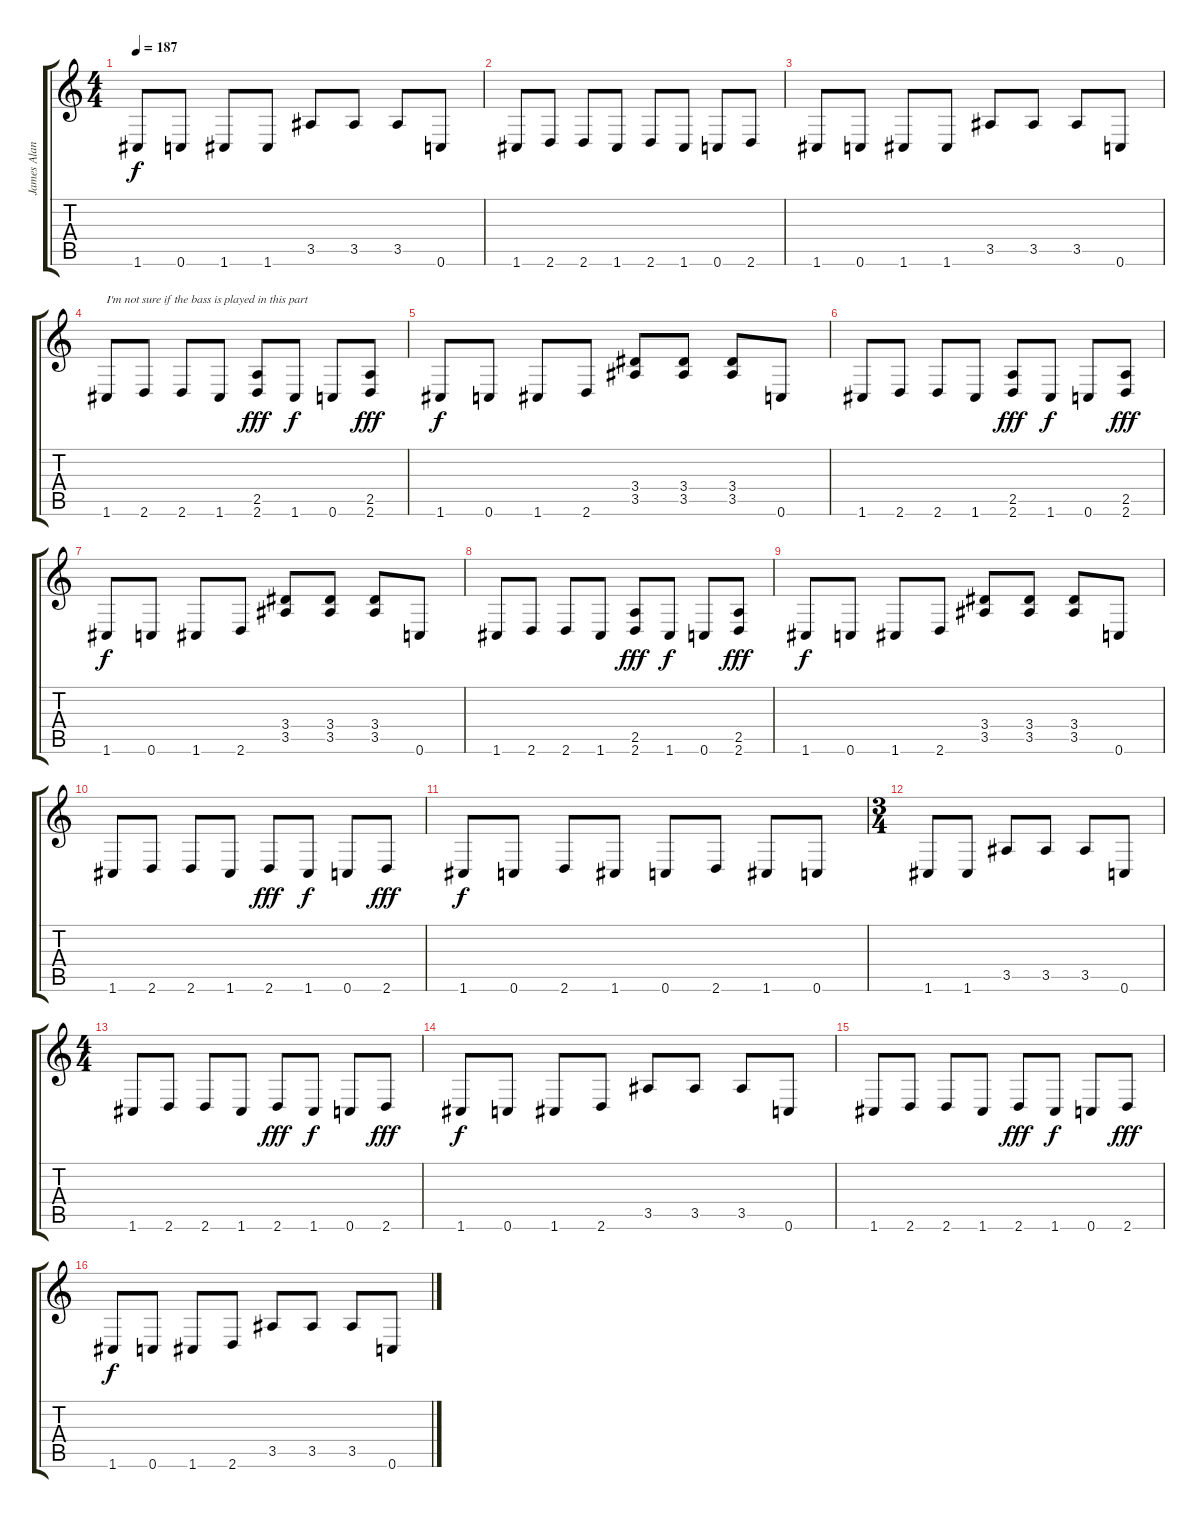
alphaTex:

\track ("James Alan Hetfield" "James Alan") {instrument distortionguitar}
\staff {score tabs}
\tuning (D4 A3 F3 C3 G2 C2) {hide}
\ts (4 4)
\tempo 187
\clef g2
\ks c
1.6.8{dy f} 0.6.8 1.6.8 1.6.8 3.5.8 3.5.8 3.5.8 0.6.8 |
1.6.8 2.6.8 2.6.8 1.6.8 2.6.8 1.6.8 0.6.8 2.6.8 |
1.6.8 0.6.8 1.6.8 1.6.8 3.5.8 3.5.8 3.5.8 0.6.8 |
1.6.8{txt "I'm not sure if the bass is played in this part" instrument distortionguitar} 2.6.8 2.6.8 1.6.8 (2.5 2.6).8{dy fff} 1.6.8{dy f} 0.6.8 (2.5 2.6).8{dy fff} |
1.6.8{dy f} 0.6.8 1.6.8 2.6.8 (3.4 3.5).8 (3.4 3.5).8 (3.4 3.5).8 0.6.8 |
1.6.8 2.6.8 2.6.8 1.6.8 (2.5 2.6).8{dy fff} 1.6.8{dy f} 0.6.8 (2.5 2.6).8{dy fff} |
1.6.8{dy f} 0.6.8 1.6.8 2.6.8 (3.4 3.5).8 (3.4 3.5).8 (3.4 3.5).8 0.6.8 |
1.6.8 2.6.8 2.6.8 1.6.8 (2.5 2.6).8{dy fff} 1.6.8{dy f} 0.6.8 (2.5 2.6).8{dy fff} |
1.6.8{dy f} 0.6.8 1.6.8 2.6.8 (3.4 3.5).8 (3.4 3.5).8 (3.4 3.5).8 0.6.8 |
1.6.8 2.6.8 2.6.8 1.6.8 2.6.8{dy fff} 1.6.8{dy f} 0.6.8 2.6.8{dy fff} |
1.6.8{dy f} 0.6.8 2.6.8 1.6.8 0.6.8 2.6.8 1.6.8 0.6.8 |
\ts (3 4)
1.6.8 1.6.8 3.5.8 3.5.8 3.5.8 0.6.8 |
\ts (4 4)
1.6.8 2.6.8 2.6.8 1.6.8 2.6.8{dy fff} 1.6.8{dy f} 0.6.8 2.6.8{dy fff} |
1.6.8{dy f} 0.6.8 1.6.8 2.6.8 3.5.8 3.5.8 3.5.8 0.6.8 |
1.6.8 2.6.8 2.6.8 1.6.8 2.6.8{dy fff} 1.6.8{dy f} 0.6.8 2.6.8{dy fff} |
1.6.8{dy f} 0.6.8 1.6.8 2.6.8 3.5.8 3.5.8 3.5.8 0.6.8
